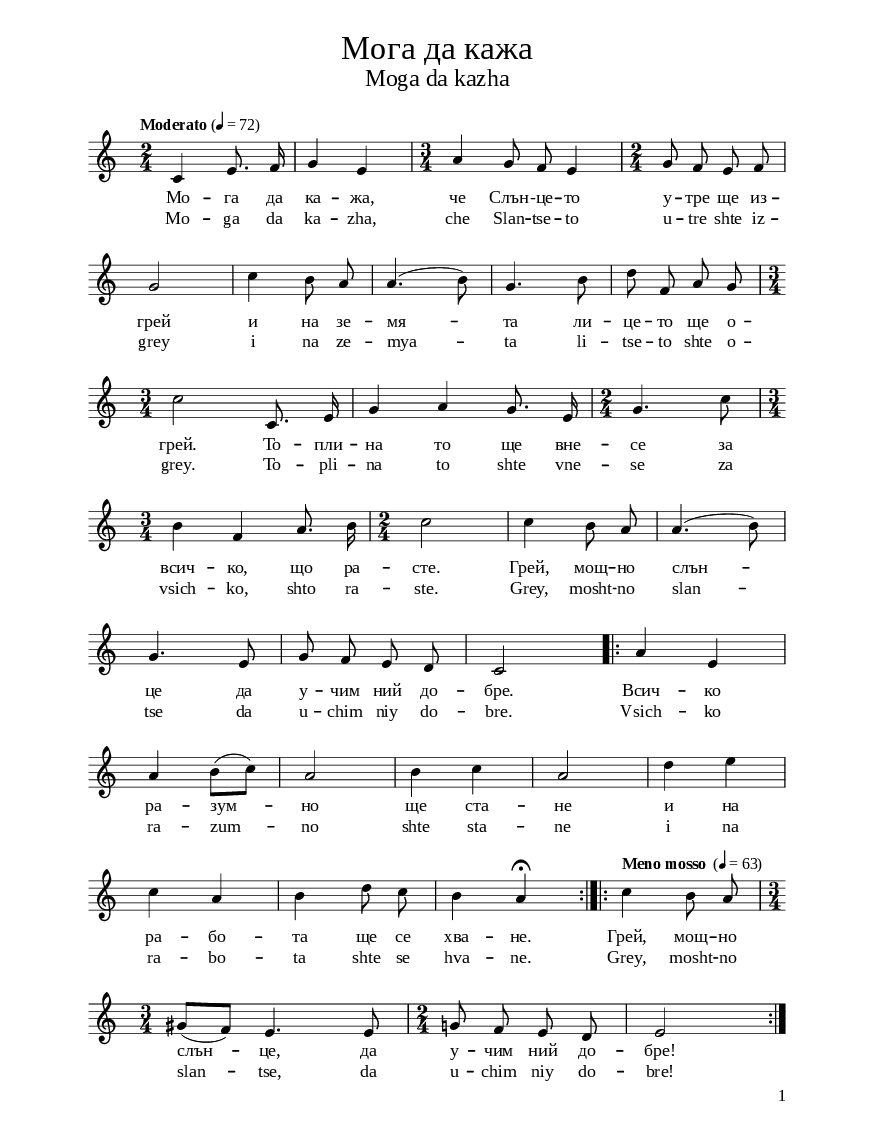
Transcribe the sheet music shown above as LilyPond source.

\version "2.22.1"

% include paper part and global functions
\include "include/globals.ily"

\bookpart {
  \include "include/bookpart-paper.ily"
  \score {
    \include "include/score-layout.ily"


    \new Voice \relative c' {
      \clef treble
      \key c \major
      \time 2/4
      \tempoFunc "Moderato" 4 "72"

      \autoBeamOff
      c4 e8. f16 | g4 e | \time 3/4 a4 g8 f8 e4 | \time 2/4 g8 f e f | \break

      g2 | c4 b8 a8 | a4. (b8) | g4. b8 | d8 f, a g | \break


      \time 3/4 c2 c,8. e16 | g4 a g8. e16 | \time 2/4 g4. c8 | \break

      \time 3/4  b4  f4  a8.  b16 | \time 2/4  | c2 | c4  b8  a8 | a4. (  b8 ) \break |

      g4.  e8 |  g8  f8  e8  d8 | c2
      | \bar ".|:" a'4  e4 \break |
      a4  b8 ( [  c8 ) ] | a2 | b4  c4 | a2 | d4  e4 \break |
      c4  a4 | b4  d8  c8 | b4  a4 ^\fermata


      \tempoFunc "Meno mosso " 4 "63"| \bar ":|.|:" c4  b8  a8 \break |

      \time 3/4  | gis8 ( [  f8 ) ]  e4.  e8 | \time 2/4  | g!8  f8  e8  d8 | e2
      \bar ":|."

    }

    \addlyrics {
      Мо -- га да ка -- жа,

      че Слън -- "-це" -- то у -- тре ще из -- грей

      и на зе -- мя -- та ли -- це -- то ще о -- грей.

      То -- пли -- на то ще вне -- се

      за всич -- ко, що ра -- сте.

      Грей, мощ -- но слън -- це

      да у -- чим ний до -- бре.

      Всич -- ко ра  -- зум  -- но ще

      ста  -- не и на ра  -- бо  -- та ще

      се хва  -- не. Грей, мощ  -- но слън

      -- це, да у  -- чим ний до  --
      бре!
    }
    \addlyrics {
      Mo -- ga da ka -- zha,

      che Slan -- tse -- to u -- tre shte iz -- grey

      i na ze -- mya -- ta li -- tse -- to shte o -- grey.

      To -- pli -- na to shte vne -- se

      za vsich -- ko, shto ra -- ste.

      Grey, mosht -- no slan -- tse

      da u -- chim niy do -- bre.

      Vsich -- ko ra  -- zum  -- no shte

      sta  -- ne i na ra  -- bo  -- ta shte

      se hva  -- ne. Grey, mosht  -- no slan

      -- tse, da u  -- chim niy do  --
      bre!
    }

    \header {
      title = \titleFunc "Мога да кажа" "Moga da kazha"
    }

    \midi{}

  } % score

  %\markup \dc-one "D.C. al Fine"
  %

  % include foreign translation(s) of the song

  %\pageBreak
  \version "2.22.0"

\markup \fill-line { \fontsize #6 "Ich kann sagen" }
\markup \null
\markup \null
\markup \fontsize #+2.5 {
    \hspace #12
    \override #'(baseline-skip . 2)

        \column {
     \line { " " }
      \line { " " Ich kann sagen, }

 \line { " " dass die Sonne morgen aufgehen }

 \line { " " und das Antlitz der Erde erleuchten wird.}

 \line { " " Sie wird in alles, was wächst, Wärme hineinbringen.}

 \line { " " Scheine, mächtige Sonne, damit wir gut lernen!}

 \line { " " Alle Vernünftbegabten werden sich erheben}

 \line { " " und sich an die Arbeit machen. }

 \line { " " Scheine, mächtige Sonne, damit wir gut lernen!}

 \line { " " Alles vernünftige wird sich erheben}

 \line { " " und wird sich an die Arbeit machen.}

 \line { " " Scheine, mächtige Sonne, damit wir gut lernen! }


    }


}


} % bookpart
